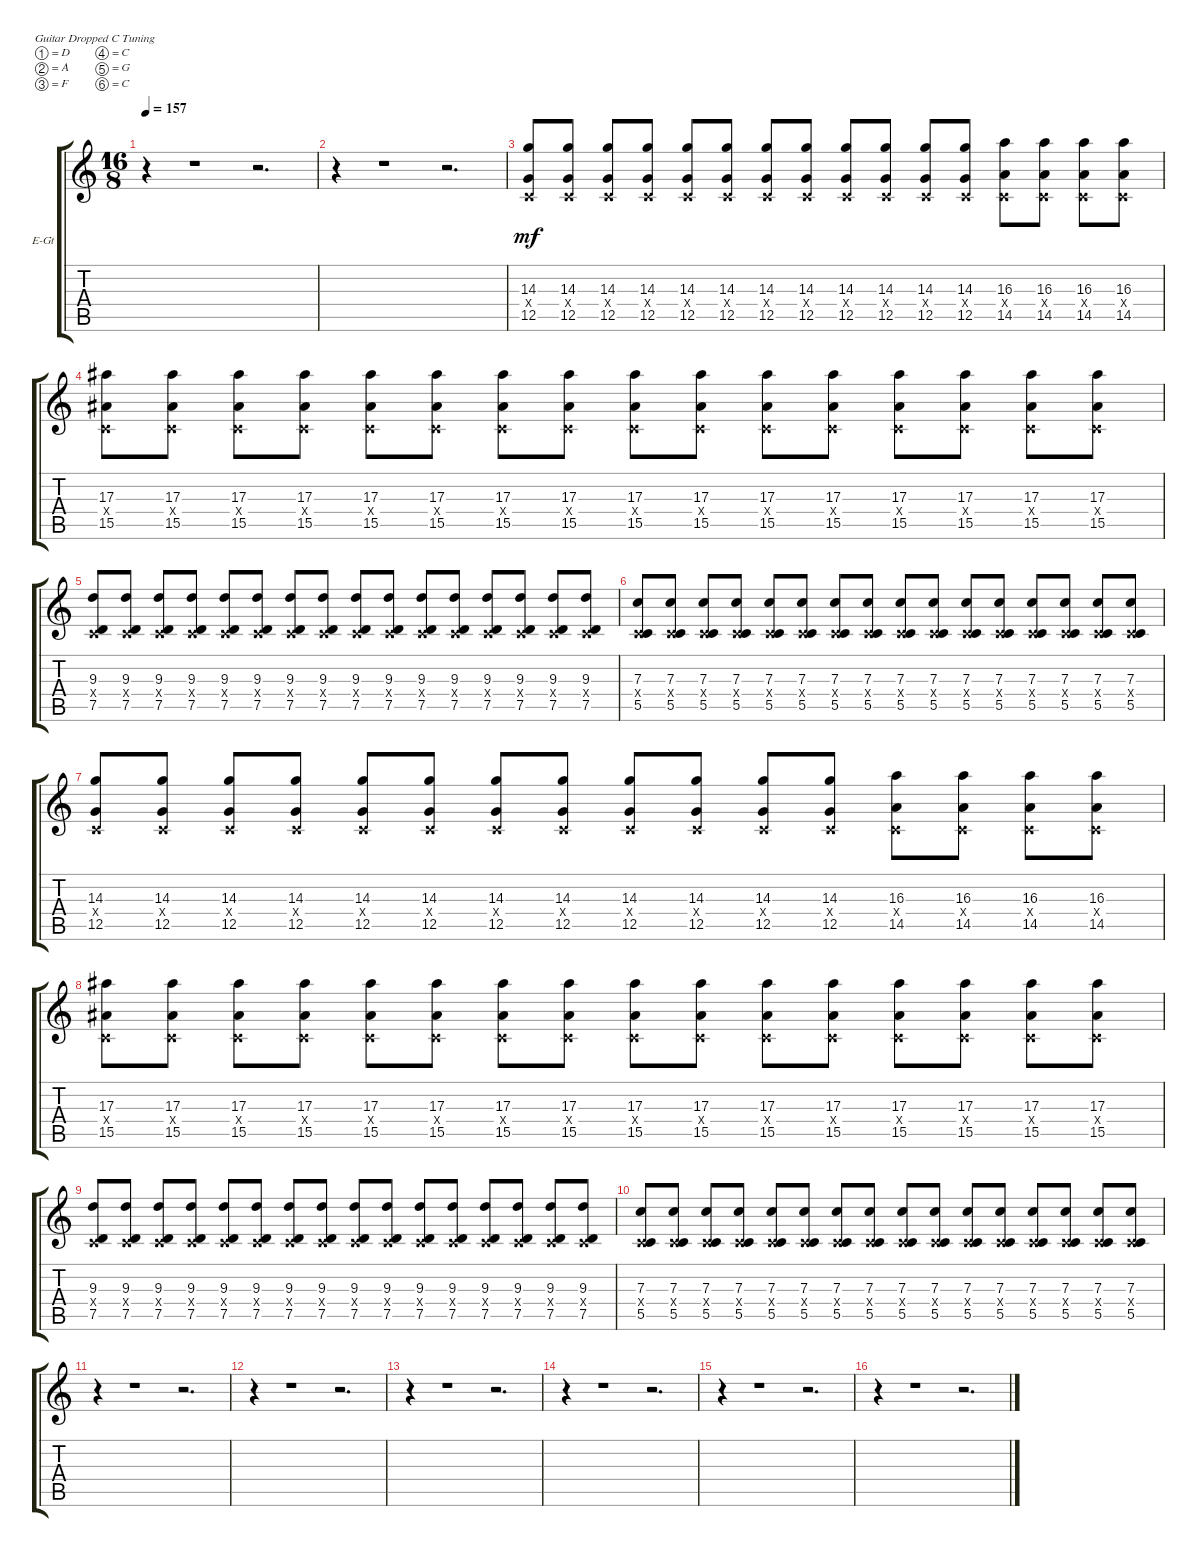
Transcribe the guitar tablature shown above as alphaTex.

\bracketExtendMode groupsimilarinstruments
\firstSystemTrackNameOrientation horizontal
\otherSystemsTrackNameOrientation horizontal
\track ("Electric Guitar 3" "E-Gt") {instrument distortionguitar}
\staff {score tabs}
\tuning (D4 A3 F3 C3 G2 C2)
\ts (16 8)
\tempo 157
\clef g2
\ks c
r.4{dy mf} r.1 r.2{d} |
r.4 r.1 r.2{d} |
(14.3 0.4{x} 12.5).8 (14.3 0.4{x} 12.5).8 (14.3 0.4{x} 12.5).8 (14.3 0.4{x} 12.5).8 (14.3 0.4{x} 12.5).8 (14.3 0.4{x} 12.5).8 (14.3 0.4{x} 12.5).8 (14.3 0.4{x} 12.5).8 (14.3 0.4{x} 12.5).8 (14.3 0.4{x} 12.5).8 (14.3 0.4{x} 12.5).8 (14.3 0.4{x} 12.5).8 (16.3 0.4{x} 14.5).8 (16.3 0.4{x} 14.5).8 (16.3 0.4{x} 14.5).8 (16.3 0.4{x} 14.5).8 |
(17.3 0.4{x} 15.5).8 (17.3 0.4{x} 15.5).8 (17.3 0.4{x} 15.5).8 (17.3 0.4{x} 15.5).8 (17.3 0.4{x} 15.5).8 (17.3 0.4{x} 15.5).8 (17.3 0.4{x} 15.5).8 (17.3 0.4{x} 15.5).8 (17.3 0.4{x} 15.5).8 (17.3 0.4{x} 15.5).8 (17.3 0.4{x} 15.5).8 (17.3 0.4{x} 15.5).8 (17.3 0.4{x} 15.5).8 (17.3 0.4{x} 15.5).8 (17.3 0.4{x} 15.5).8 (17.3 0.4{x} 15.5).8 |
(9.3 0.4{x} 7.5).8 (9.3 0.4{x} 7.5).8 (9.3 0.4{x} 7.5).8 (9.3 0.4{x} 7.5).8 (9.3 0.4{x} 7.5).8 (9.3 0.4{x} 7.5).8 (9.3 0.4{x} 7.5).8 (9.3 0.4{x} 7.5).8 (9.3 0.4{x} 7.5).8 (9.3 0.4{x} 7.5).8 (9.3 0.4{x} 7.5).8 (9.3 0.4{x} 7.5).8 (9.3 0.4{x} 7.5).8 (9.3 0.4{x} 7.5).8 (9.3 0.4{x} 7.5).8 (9.3 0.4{x} 7.5).8 |
(7.3 0.4{x} 5.5).8 (7.3 0.4{x} 5.5).8 (7.3 0.4{x} 5.5).8 (7.3 0.4{x} 5.5).8 (7.3 0.4{x} 5.5).8 (7.3 0.4{x} 5.5).8 (7.3 0.4{x} 5.5).8 (7.3 0.4{x} 5.5).8 (7.3 0.4{x} 5.5).8 (7.3 0.4{x} 5.5).8 (7.3 0.4{x} 5.5).8 (7.3 0.4{x} 5.5).8 (7.3 0.4{x} 5.5).8 (7.3 0.4{x} 5.5).8 (7.3 0.4{x} 5.5).8 (7.3 0.4{x} 5.5).8 |
(14.3 0.4{x} 12.5).8 (14.3 0.4{x} 12.5).8 (14.3 0.4{x} 12.5).8 (14.3 0.4{x} 12.5).8 (14.3 0.4{x} 12.5).8 (14.3 0.4{x} 12.5).8 (14.3 0.4{x} 12.5).8 (14.3 0.4{x} 12.5).8 (14.3 0.4{x} 12.5).8 (14.3 0.4{x} 12.5).8 (14.3 0.4{x} 12.5).8 (14.3 0.4{x} 12.5).8 (16.3 0.4{x} 14.5).8 (16.3 0.4{x} 14.5).8 (16.3 0.4{x} 14.5).8 (16.3 0.4{x} 14.5).8 |
(17.3 0.4{x} 15.5).8 (17.3 0.4{x} 15.5).8 (17.3 0.4{x} 15.5).8 (17.3 0.4{x} 15.5).8 (17.3 0.4{x} 15.5).8 (17.3 0.4{x} 15.5).8 (17.3 0.4{x} 15.5).8 (17.3 0.4{x} 15.5).8 (17.3 0.4{x} 15.5).8 (17.3 0.4{x} 15.5).8 (17.3 0.4{x} 15.5).8 (17.3 0.4{x} 15.5).8 (17.3 0.4{x} 15.5).8 (17.3 0.4{x} 15.5).8 (17.3 0.4{x} 15.5).8 (17.3 0.4{x} 15.5).8 |
(9.3 0.4{x} 7.5).8 (9.3 0.4{x} 7.5).8 (9.3 0.4{x} 7.5).8 (9.3 0.4{x} 7.5).8 (9.3 0.4{x} 7.5).8 (9.3 0.4{x} 7.5).8 (9.3 0.4{x} 7.5).8 (9.3 0.4{x} 7.5).8 (9.3 0.4{x} 7.5).8 (9.3 0.4{x} 7.5).8 (9.3 0.4{x} 7.5).8 (9.3 0.4{x} 7.5).8 (9.3 0.4{x} 7.5).8 (9.3 0.4{x} 7.5).8 (9.3 0.4{x} 7.5).8 (9.3 0.4{x} 7.5).8 |
(7.3 0.4{x} 5.5).8 (7.3 0.4{x} 5.5).8 (7.3 0.4{x} 5.5).8 (7.3 0.4{x} 5.5).8 (7.3 0.4{x} 5.5).8 (7.3 0.4{x} 5.5).8 (7.3 0.4{x} 5.5).8 (7.3 0.4{x} 5.5).8 (7.3 0.4{x} 5.5).8 (7.3 0.4{x} 5.5).8 (7.3 0.4{x} 5.5).8 (7.3 0.4{x} 5.5).8 (7.3 0.4{x} 5.5).8 (7.3 0.4{x} 5.5).8 (7.3 0.4{x} 5.5).8 (7.3 0.4{x} 5.5).8 |
r.4 r.1 r.2{d} |
r.4 r.1 r.2{d} |
r.4 r.1 r.2{d} |
r.4 r.1 r.2{d} |
r.4 r.1 r.2{d} |
r.4 r.1 r.2{d}
